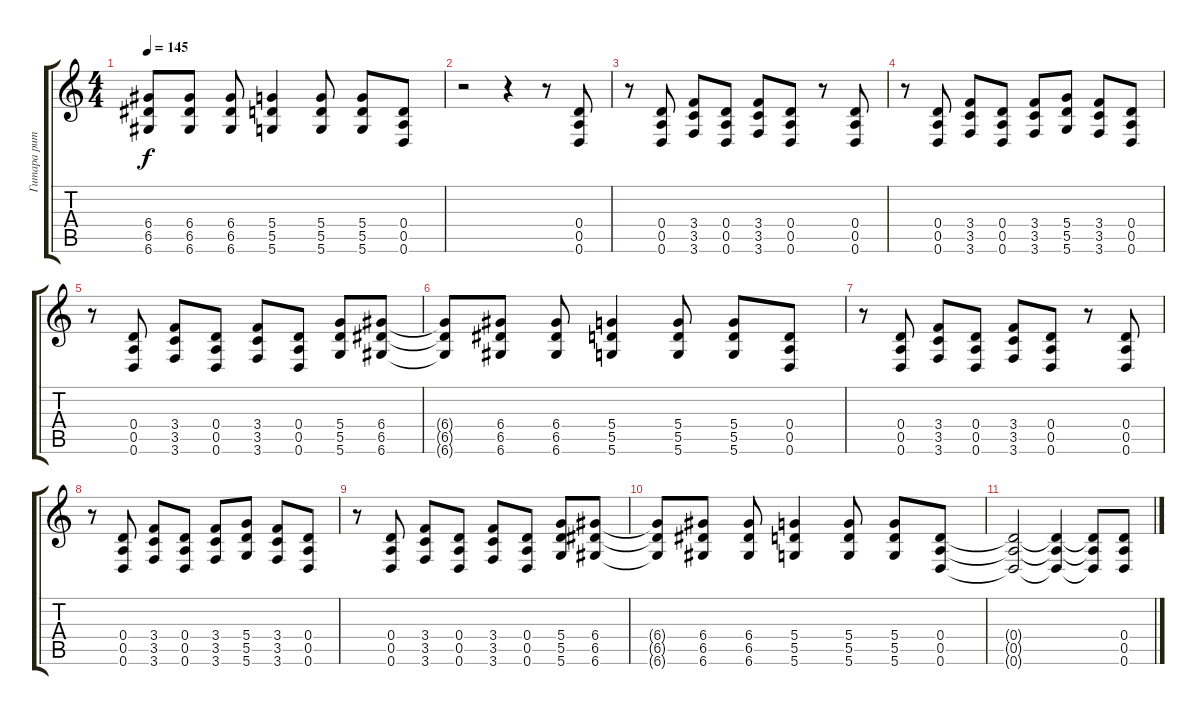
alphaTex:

\track ("Гитара ритм" "Гитара рит") {instrument overdrivenguitar}
\staff {score tabs}
\tuning (E4 B3 G3 D3 A2 D2) {hide}
\ts (4 4)
\tempo 145
\clef g2
\ks c
(6.4{t} 6.5{t} 6.6{t}).8{dy f} (6.4 6.5 6.6).8 (6.4 6.5 6.6).8 (5.4 5.5 5.6).4 (5.4 5.5 5.6).8 (5.4 5.5 5.6).8 (0.4 0.5 0.6).8 |
r.2 r.4 r.8 (0.4 0.5 0.6).8 |
r.8 (0.4 0.5 0.6).8 (3.4 3.5 3.6).8 (0.4 0.5 0.6).8 (3.4 3.5 3.6).8 (0.4 0.5 0.6).8 r.8 (0.4 0.5 0.6).8 |
r.8 (0.4 0.5 0.6).8 (3.4 3.5 3.6).8 (0.4 0.5 0.6).8 (3.4 3.5 3.6).8 (5.4 5.5 5.6).8 (3.4 3.5 3.6).8 (0.4 0.5 0.6).8 |
r.8 (0.4 0.5 0.6).8 (3.4 3.5 3.6).8 (0.4 0.5 0.6).8 (3.4 3.5 3.6).8 (0.4 0.5 0.6).8 (5.4 5.5 5.6).8 (6.4 6.5 6.6).8 |
(6.4{t} 6.5{t} 6.6{t}).8 (6.4 6.5 6.6).8 (6.4 6.5 6.6).8 (5.4 5.5 5.6).4 (5.4 5.5 5.6).8 (5.4 5.5 5.6).8 (0.4 0.5 0.6).8 |
r.8 (0.4 0.5 0.6).8 (3.4 3.5 3.6).8 (0.4 0.5 0.6).8 (3.4 3.5 3.6).8 (0.4 0.5 0.6).8 r.8 (0.4 0.5 0.6).8 |
r.8 (0.4 0.5 0.6).8 (3.4 3.5 3.6).8 (0.4 0.5 0.6).8 (3.4 3.5 3.6).8 (5.4 5.5 5.6).8 (3.4 3.5 3.6).8 (0.4 0.5 0.6).8 |
r.8 (0.4 0.5 0.6).8 (3.4 3.5 3.6).8 (0.4 0.5 0.6).8 (3.4 3.5 3.6).8 (0.4 0.5 0.6).8 (5.4 5.5 5.6).8 (6.4 6.5 6.6).8 |
(6.4{t} 6.5{t} 6.6{t}).8 (6.4 6.5 6.6).8 (6.4 6.5 6.6).8 (5.4 5.5 5.6).4 (5.4 5.5 5.6).8 (5.4 5.5 5.6).8 (0.4 0.5 0.6).8 |
(0.4{t} 0.5{t} 0.6{t}).2 (0.4{t} 0.5{t} 0.6{t}).4 (0.4{t} 0.5{t} 0.6{t}).8 (0.4 0.5 0.6).8
